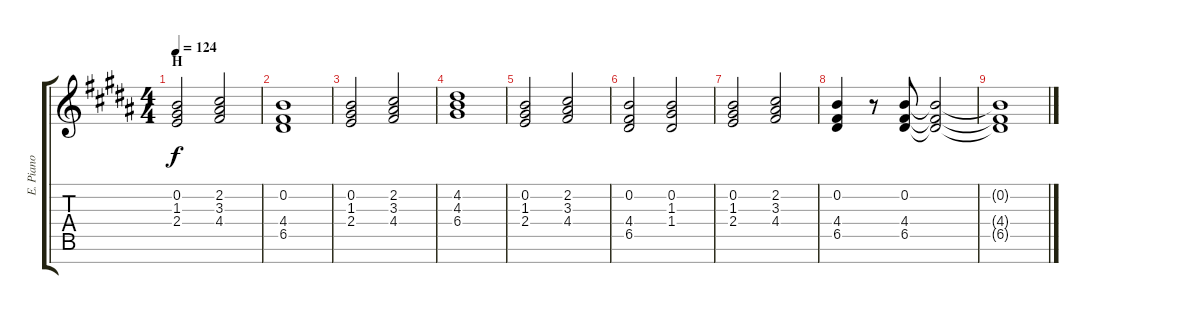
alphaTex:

\track ("E. Piano" "E. Piano") {instrument electricgrandpiano}
\staff {score tabs}
\tuning (E5 B4 G4 D4 A3 E3 B2) {hide}
\ts (4 4)
\section ("" "H")
\tempo 124
\clef g2
\ks b
(0.2 1.3 2.4).2{dy f} (2.2 3.3 4.4).2 |
(0.2 4.4 6.5).1 |
(0.2 1.3 2.4).2 (2.2 3.3 4.4).2 |
(4.2 4.3 6.4).1 |
(0.2 1.3 2.4).2 (2.2 3.3 4.4).2 |
(0.2 4.4 6.5).2 (0.2 1.3 1.4).2 |
(0.2 1.3 2.4).2 (2.2 3.3 4.4).2 |
(0.2 4.4 6.5).4 r.8 (0.2 4.4 6.5).8 (0.2{t} 4.4{t} 6.5{t}).2 |
(0.2{t} 4.4{t} 6.5{t}).1
